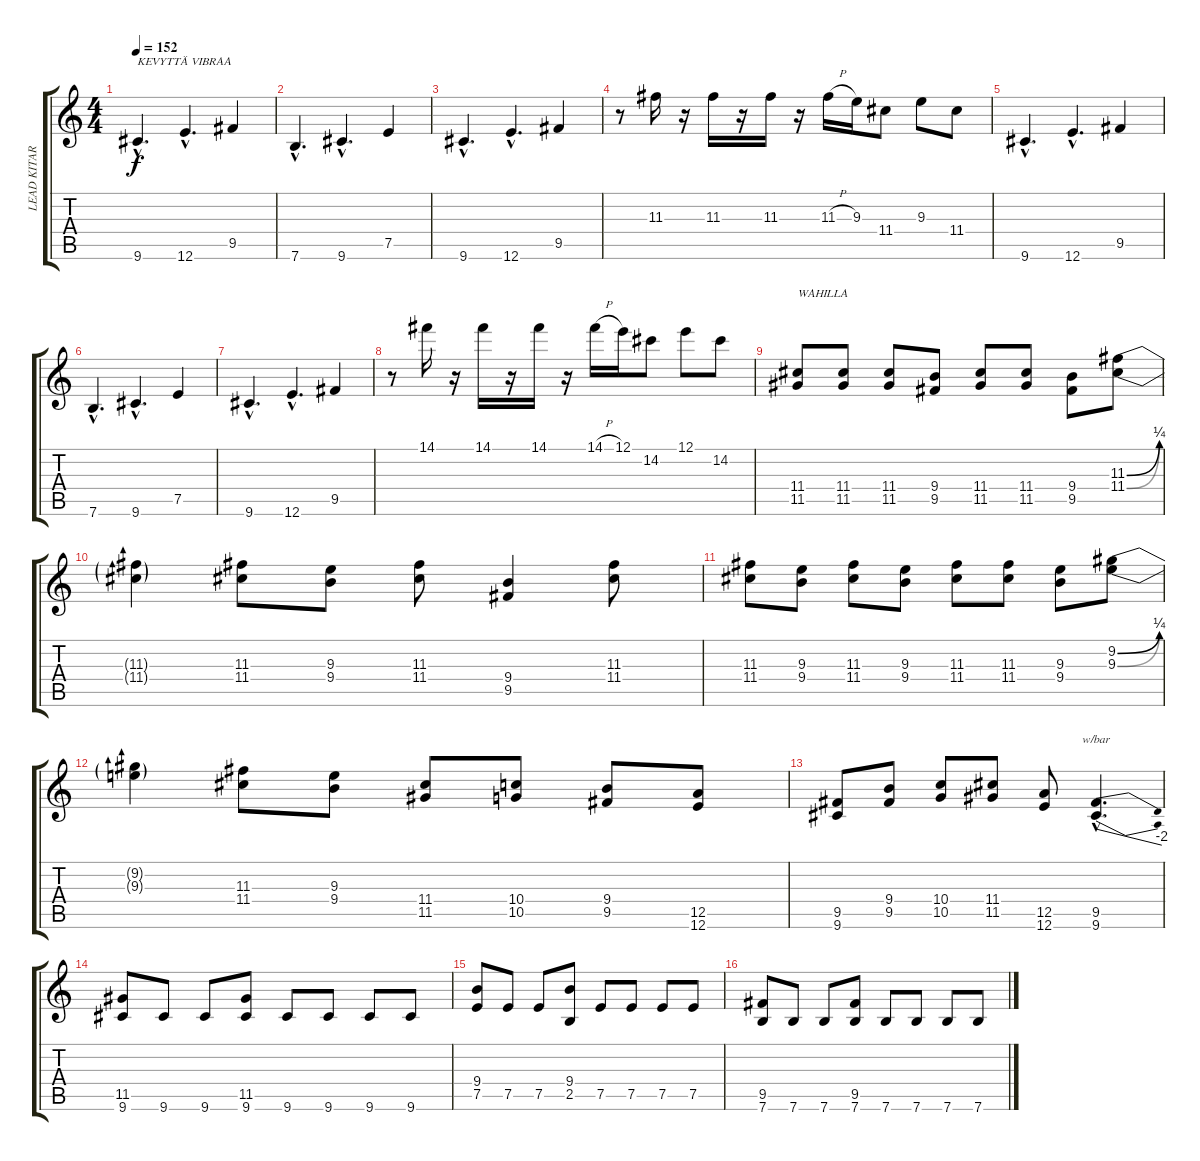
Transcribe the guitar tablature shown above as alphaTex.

\track ("LEAD KITARA " "LEAD KITAR") {instrument distortionguitar}
\staff {score tabs}
\tuning (E4 B3 G3 D3 A2 E2) {hide}
\ts (4 4)
\tempo 152
\clef g2
\ks c
9.6{hac}.4{d txt "KEVYTTÄ VIBRAA" dy f instrument distortionguitar} 12.6{hac}.4{d} 9.5.4 |
7.6{hac}.4{d} 9.6{hac}.4{d} 7.5.4 |
9.6{hac}.4{d} 12.6{hac}.4{d} 9.5.4 |
r.8 11.3.16 r.16 11.3.16 r.16 11.3.16 r.16 11.3{h}.16 9.3.16 11.4.8 9.3.8 11.4.8 |
9.6{hac}.4{d} 12.6{hac}.4{d} 9.5.4 |
7.6{hac}.4{d} 9.6{hac}.4{d} 7.5.4 |
9.6{hac}.4{d} 12.6{hac}.4{d} 9.5.4 |
r.8 14.1.16 r.16 14.1.16 r.16 14.1.16 r.16 14.1{h}.16 12.1.16 14.2.8 12.1.8 14.2.8 |
(11.4 11.5).8{txt "WAHILLA"} (11.4 11.5).8 (11.4 11.5).8 (9.4 9.5).8 (11.4 11.5).8 (11.4 11.5).8 (9.4 9.5).8 (11.3{be (bend 0 0 60 1)} 11.4{be (bend 0 0 60 1)}).8 |
(11.3{t} 11.4{t}).4 (11.3 11.4).8 (9.3 9.4).8 (11.3 11.4).8 (9.4 9.5).4 (11.3 11.4).8 |
(11.3 11.4).8 (9.3 9.4).8 (11.3 11.4).8 (9.3 9.4).8 (11.3 11.4).8 (11.3 11.4).8 (9.3 9.4).8 (9.2{be (bend 0 0 60 1)} 9.3{be (bend 0 0 60 1)}).8 |
(9.2{t} 9.3{t}).4 (11.3 11.4).8 (9.3 9.4).8 (11.4 11.5).8 (10.4 10.5).8 (9.4 9.5).8 (12.5 12.6).8 |
(9.5 9.6).8 (9.4 9.5).8 (10.4 10.5).8 (11.4 11.5).8 (12.5 12.6).8 (9.5{hac} 9.6{hac}).4{d tbe (dive default 0 0 60 -8)} |
(11.5 9.6).8 9.6.8 9.6.8 (11.5 9.6).8 9.6.8 9.6.8 9.6.8 9.6.8 |
(9.4 7.5).8 7.5.8 7.5.8 (9.4 2.5).8 7.5.8 7.5.8 7.5.8 7.5.8 |
(9.5 7.6).8 7.6.8 7.6.8 (9.5 7.6).8 7.6.8 7.6.8 7.6.8 7.6.8
